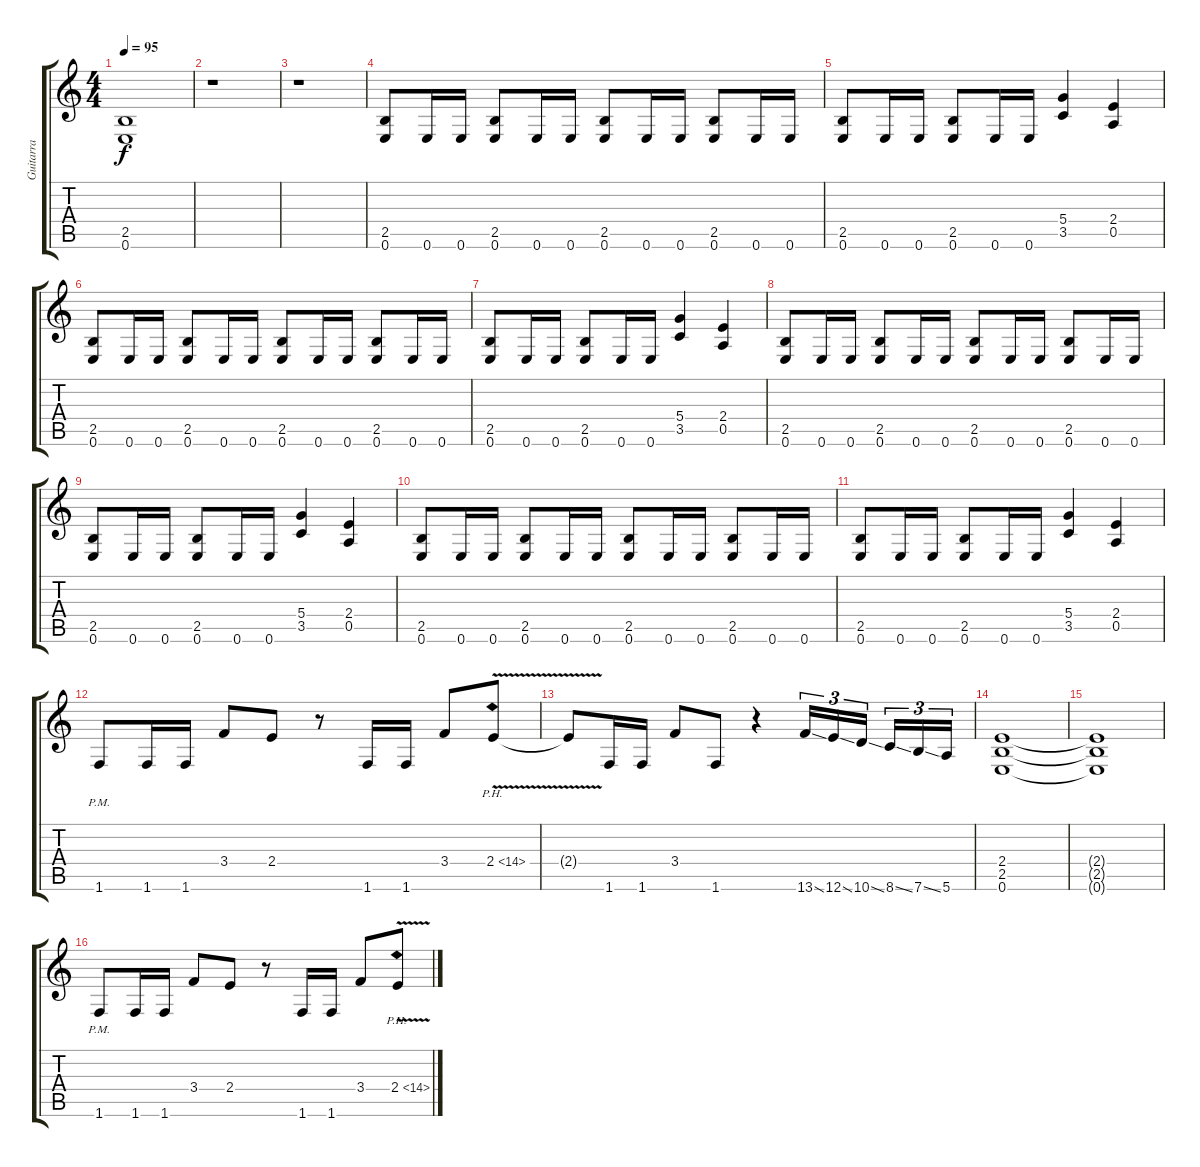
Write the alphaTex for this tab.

\track ("Guitarra" "Guitarra") {instrument distortionguitar}
\staff {score tabs}
\tuning (E4 B3 G3 D3 A2 E2) {hide}
\ts (4 4)
\tempo 95
\clef g2
\ks c
(2.5{t} 0.6{t}).1{dy f} |
r.1 |
r.1{volume 14} |
(2.5 0.6).8 0.6.16 0.6.16 (2.5 0.6).8 0.6.16 0.6.16 (2.5 0.6).8 0.6.16 0.6.16 (2.5 0.6).8 0.6.16 0.6.16 |
(2.5 0.6).8 0.6.16 0.6.16 (2.5 0.6).8 0.6.16 0.6.16 (5.4 3.5).4 (2.4 0.5).4 |
(2.5 0.6).8 0.6.16 0.6.16 (2.5 0.6).8 0.6.16 0.6.16 (2.5 0.6).8 0.6.16 0.6.16 (2.5 0.6).8 0.6.16 0.6.16 |
(2.5 0.6).8 0.6.16 0.6.16 (2.5 0.6).8 0.6.16 0.6.16 (5.4 3.5).4 (2.4 0.5).4 |
(2.5 0.6).8 0.6.16 0.6.16 (2.5 0.6).8 0.6.16 0.6.16 (2.5 0.6).8 0.6.16 0.6.16 (2.5 0.6).8 0.6.16 0.6.16 |
(2.5 0.6).8 0.6.16 0.6.16 (2.5 0.6).8 0.6.16 0.6.16 (5.4 3.5).4 (2.4 0.5).4 |
(2.5 0.6).8 0.6.16 0.6.16 (2.5 0.6).8 0.6.16 0.6.16 (2.5 0.6).8 0.6.16 0.6.16 (2.5 0.6).8 0.6.16 0.6.16 |
(2.5 0.6).8 0.6.16 0.6.16 (2.5 0.6).8 0.6.16 0.6.16 (5.4 3.5).4 (2.4 0.5).4 |
1.6{pm}.8 1.6.16 1.6.16 3.4.8 2.4.8 r.8 1.6.16 1.6.16 3.4.8 2.4{ph 12 v}.8 |
2.4{t}.8 1.6.16 1.6.16 3.4.8 1.6.8 r.4 13.6{ss}.16{tu (3 2)} 12.6{ss}.16{tu (3 2)} 10.6{ss}.16{tu (3 2)} 8.6{ss}.16{tu (3 2)} 7.6{ss}.16{tu (3 2)} 5.6.16{tu (3 2)} |
(2.4 2.5 0.6).1 |
(2.4{t} 2.5{t} 0.6{t}).1 |
1.6{pm}.8 1.6.16 1.6.16 3.4.8 2.4.8 r.8 1.6.16 1.6.16 3.4.8 2.4{ph 12 v}.8
